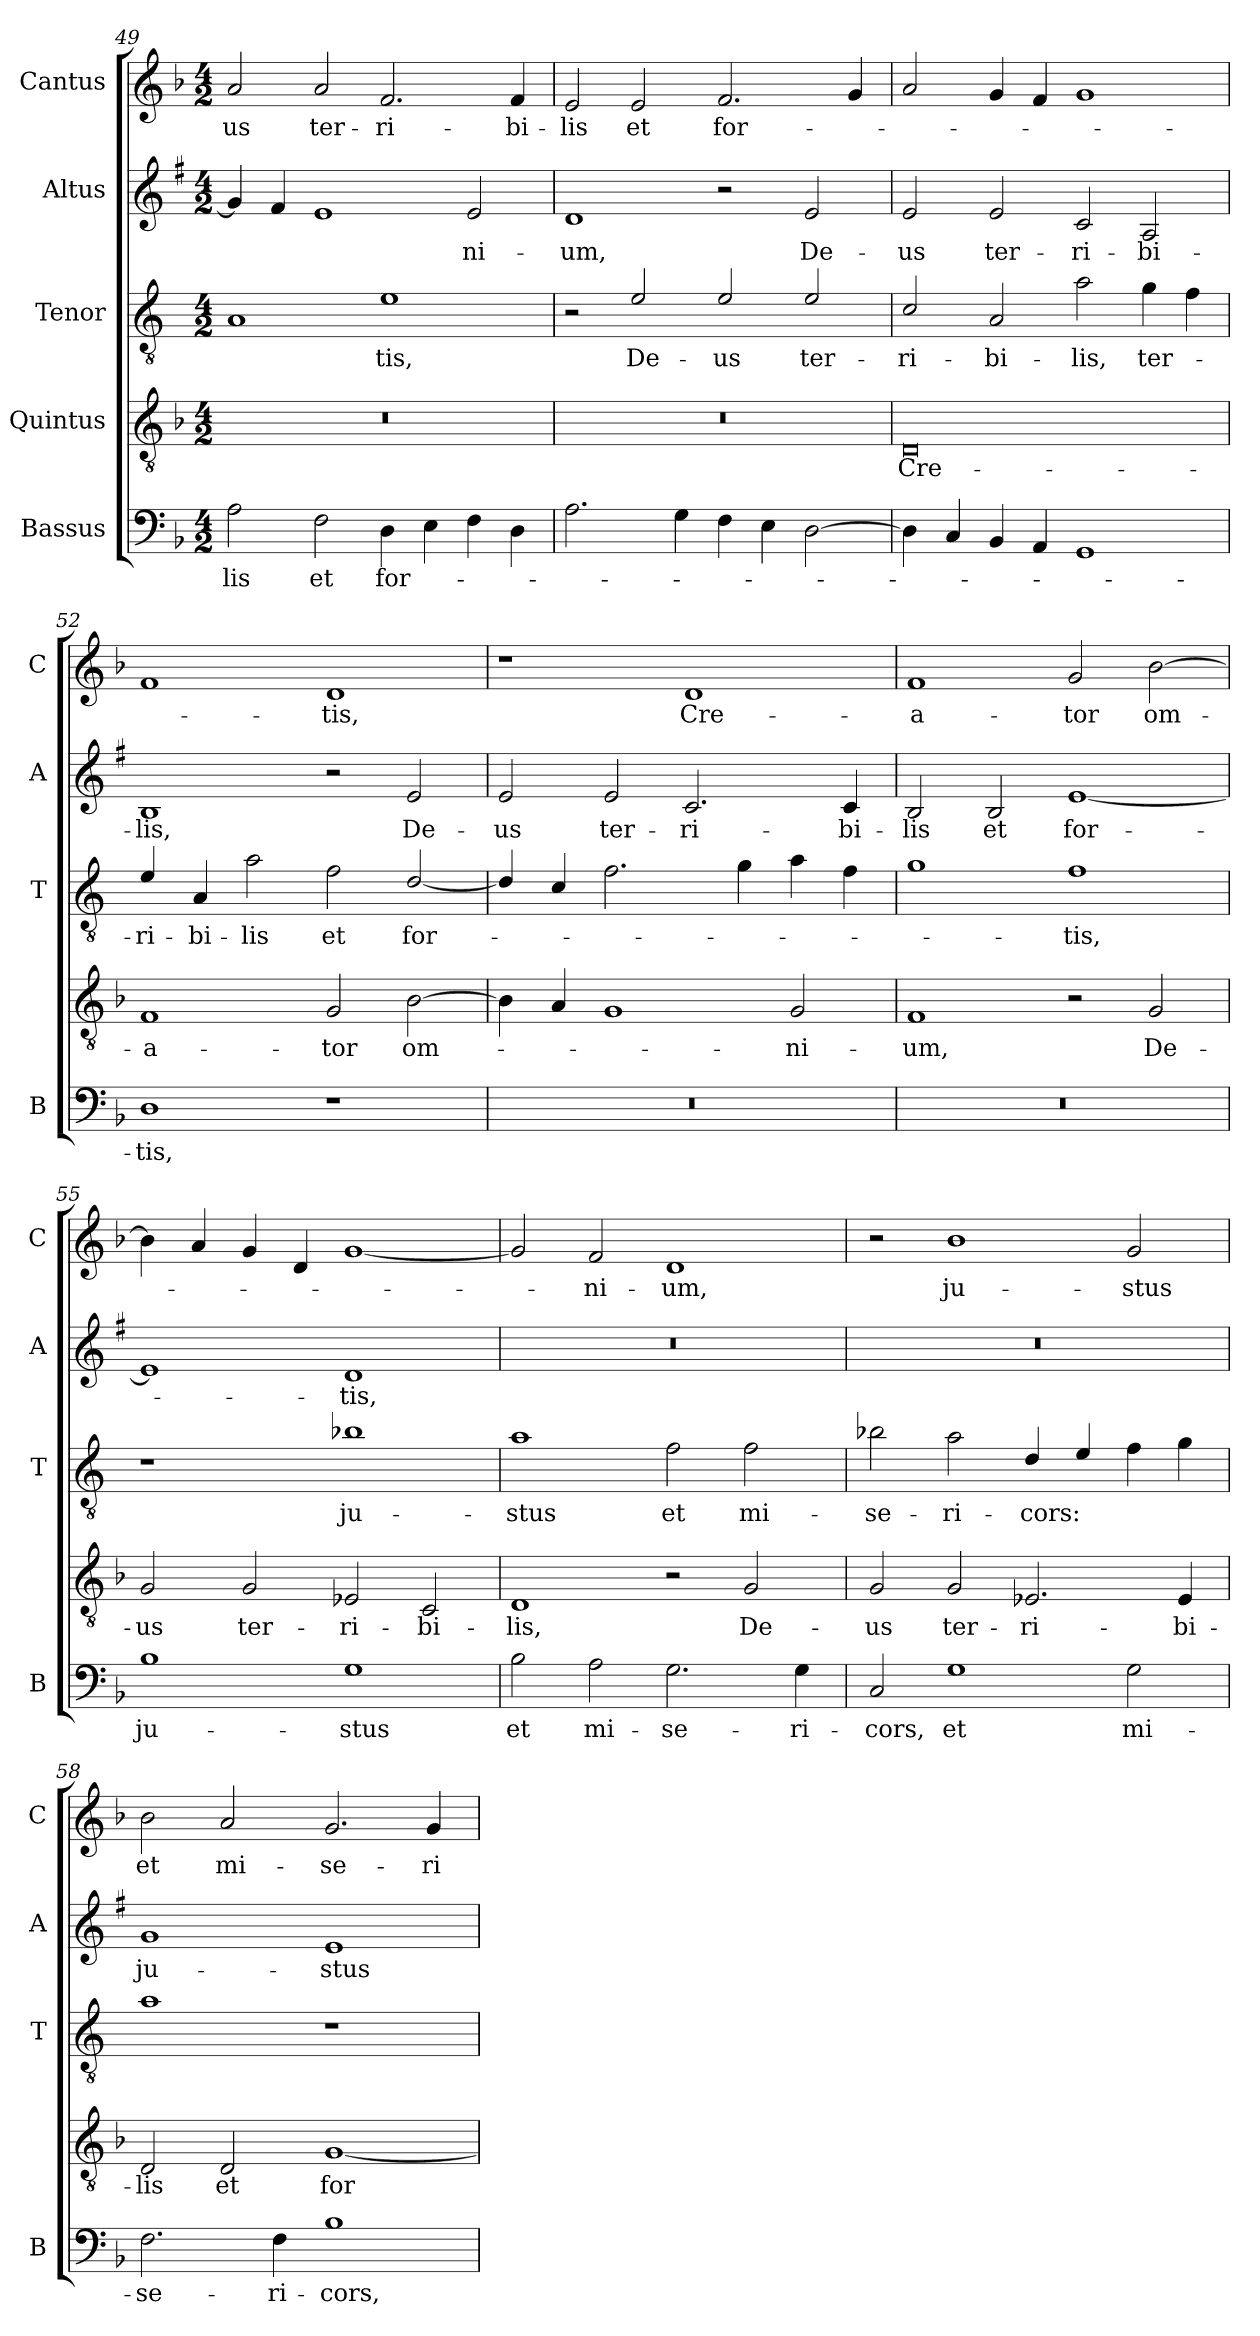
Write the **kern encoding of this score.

**kern	**text	**kern	**text	**kern	**text	**kern	**text	**kern	**text
*part5	*part5	*part4	*part4	*part3	*part3	*part2	*part2	*part1	*part1
*staff5	*staff5	*staff4	*staff4	*staff3	*staff3	*staff2	*staff2	*staff1	*staff1
*I"Bassus	*	*I"Quintus	*	*I"Tenor	*	*I"Altus	*	*I"Cantus	*
*I'B	*	*	*	*I'T	*	*I'A	*	*I'C	*
*clefF4	*	*clefGv2	*	*clefGv2	*	*clefG2	*	*clefG2	*
*	*	*	*	*ITrd4c7	*	*ITrd1c2	*	*	*
*k[b-]	*	*k[b-]	*	*k[b-]	*	*k[b-]	*	*k[b-]	*
*F:	*	*F:	*	*F:	*	*F:	*	*F:	*
*M4/2	*	*M4/2	*	*M4/2	*	*M4/2	*	*M4/2	*
=49	=49	=49	=49	=49	=49	=49	=49	=49	=49
!	!LO:LY:b	!	!	!	!	!	!	!	!LO:LY:b
2A\	-lis	0r	.	1D	.	4f/]	.	2a/	-us
.	.	.	.	.	.	4e/	.	.	.
!	!LO:LY:b	!	!	!	!	!	!	!	!LO:LY:b
2F\	et	.	.	.	.	1d	.	2a/	ter-
!	!LO:LY:b	!	!	!	!LO:LY:b	!	!	!	!LO:LY:b
4D\	for-	.	.	1A	-tis,	.	.	2.f/	-ri-
4E\	.	.	.	.	.	.	.	.	.
!	!	!	!	!	!	!	!LO:LY:b	!	!
4F\	.	.	.	.	.	2d/	-ni-	.	.
!	!	!	!	!	!	!	!	!	!LO:LY:b
4D\	.	.	.	.	.	.	.	4f/	-bi-
!!LO:LB:g=z
=50	=50	=50	=50	=50	=50	=50	=50	=50	=50
!	!	!	!	!	!	!	!LO:LY:b	!	!LO:LY:b
2.A\	.	0r	.	2r	.	1c	-um,	2e/	-lis
!	!	!	!	!	!LO:LY:b	!	!	!	!LO:LY:b
.	.	.	.	2A/	De-	.	.	2e/	et
4G\	.	.	.	.	.	.	.	.	.
!	!	!	!	!	!LO:LY:b	!	!	!	!LO:LY:b
4F\	.	.	.	2A/	-us	2r	.	2.f/	for-
4E\	.	.	.	.	.	.	.	.	.
!	!	!	!	!	!LO:LY:b	!	!LO:LY:b	!	!
[2D\	.	.	.	2A/	ter-	2d/	De-	.	.
.	.	.	.	.	.	.	.	4g/	.
=51	=51	=51	=51	=51	=51	=51	=51	=51	=51
!	!	!	!LO:LY:b	!	!LO:LY:b	!	!LO:LY:b	!	!
4D\]	.	0D	Cre-	2F/	-ri-	2d/	-us	2a/	.
4C/	.	.	.	.	.	.	.	.	.
!	!	!	!	!	!LO:LY:b	!	!LO:LY:b	!	!
4BB-/	.	.	.	2D/	-bi-	2d/	ter-	4g/	.
4AA/	.	.	.	.	.	.	.	4f/	.
!	!	!	!	!	!LO:LY:b	!	!LO:LY:b	!	!
1GG	.	.	.	2d\	-lis,	2B-/	-ri-	1g	.
!	!	!	!	!	!LO:LY:b	!	!LO:LY:b	!	!
.	.	.	.	4c\	ter-	2G/	-bi-	.	.
.	.	.	.	4B-\	.	.	.	.	.
=52	=52	=52	=52	=52	=52	=52	=52	=52	=52
!	!LO:LY:b	!	!LO:LY:b	!	!LO:LY:b	!	!LO:LY:b	!	!
1D	-tis,	1F	-a-	4A/	-ri-	1A	-lis,	1f	.
!	!	!	!	!	!LO:LY:b	!	!	!	!
.	.	.	.	4D/	-bi-	.	.	.	.
!	!	!	!	!	!LO:LY:b	!	!	!	!
.	.	.	.	2d\	-lis	.	.	.	.
!	!	!	!LO:LY:b	!	!LO:LY:b	!	!	!	!LO:LY:b
1r	.	2G/	-tor	2B-\	et	2r	.	1d	-tis,
!	!	!	!LO:LY:b	!	!LO:LY:b	!	!LO:LY:b	!	!
.	.	[2B-\	om-	[2G/	for-	2d/	De-	.	.
=53	=53	=53	=53	=53	=53	=53	=53	=53	=53
!	!	!	!	!	!	!	!LO:LY:b	!	!
0r	.	4B-\]	.	4G/]	.	2d/	-us	1r	.
.	.	4A/	.	4F/	.	.	.	.	.
!	!	!	!	!	!	!	!LO:LY:b	!	!
.	.	1G	.	2.B-\	.	2d/	ter-	.	.
!	!	!	!	!	!	!	!LO:LY:b	!	!LO:LY:b
.	.	.	.	.	.	2.B-/	-ri-	1d	Cre-
.	.	.	.	4c\	.	.	.	.	.
!	!	!	!LO:LY:b	!	!	!	!	!	!
.	.	2G/	-ni-	4d\	.	.	.	.	.
!	!	!	!	!	!	!	!LO:LY:b	!	!
.	.	.	.	4B-\	.	4B-/	-bi-	.	.
=54	=54	=54	=54	=54	=54	=54	=54	=54	=54
!	!	!	!LO:LY:b	!	!	!	!LO:LY:b	!	!LO:LY:b
0r	.	1F	-um,	1c	.	2A/	-lis	1f	-a-
!	!	!	!	!	!	!	!LO:LY:b	!	!
.	.	.	.	.	.	2A/	et	.	.
!	!	!	!	!	!LO:LY:b	!	!LO:LY:b	!	!LO:LY:b
.	.	2r	.	1B-	-tis,	[1d	for-	2g/	-tor
!	!	!	!LO:LY:b	!	!	!	!	!	!LO:LY:b
.	.	2G/	De-	.	.	.	.	[2b-\	om-
!!LO:LB:g=z
=55	=55	=55	=55	=55	=55	=55	=55	=55	=55
!	!LO:LY:b	!	!LO:LY:b	!	!	!	!	!	!
1B-	ju-	2G/	-us	1r	.	1d]	.	4b-\]	.
.	.	.	.	.	.	.	.	4a/	.
!	!	!	!LO:LY:b	!	!	!	!	!	!
.	.	2G/	ter-	.	.	.	.	4g/	.
.	.	.	.	.	.	.	.	4d/	.
!	!LO:LY:b	!	!LO:LY:b	!	!LO:LY:b	!	!LO:LY:b	!	!
1G	-stus	2E-X/	-ri-	1e-X	ju-	1c	-tis,	[1g	.
!	!	!	!LO:LY:b	!	!	!	!	!	!
.	.	2C/	-bi-	.	.	.	.	.	.
=56	=56	=56	=56	=56	=56	=56	=56	=56	=56
!	!LO:LY:b	!	!LO:LY:b	!	!LO:LY:b	!	!	!	!
2B-\	et	1D	-lis,	1d	-stus	0r	.	2g/]	.
!	!LO:LY:b	!	!	!	!	!	!	!	!LO:LY:b
2A\	mi-	.	.	.	.	.	.	2f/	-ni-
!	!LO:LY:b	!	!	!	!LO:LY:b	!	!	!	!LO:LY:b
2.G\	-se-	2r	.	2B-\	et	.	.	1d	-um,
!	!	!	!LO:LY:b	!	!LO:LY:b	!	!	!	!
.	.	2G/	De-	2B-\	mi-	.	.	.	.
!	!LO:LY:b	!	!	!	!	!	!	!	!
4G\	-ri-	.	.	.	.	.	.	.	.
=57	=57	=57	=57	=57	=57	=57	=57	=57	=57
!	!LO:LY:b	!	!LO:LY:b	!	!LO:LY:b	!	!	!	!
2C/	-cors,	2G/	-us	2e-X\	-se-	0r	.	2r	.
!	!LO:LY:b	!	!LO:LY:b	!	!LO:LY:b	!	!	!	!LO:LY:b
1G	et	2G/	ter-	2d\	-ri-	.	.	1b-	ju-
!	!	!	!LO:LY:b	!	!LO:LY:b	!	!	!	!
.	.	2.E-X/	-ri-	4G/	-cors:	.	.	.	.
.	.	.	.	4A/	.	.	.	.	.
!	!LO:LY:b	!	!	!	!	!	!	!	!LO:LY:b
2G\	mi-	.	.	4B-\	.	.	.	2g/	-stus
!	!	!	!LO:LY:b	!	!	!	!	!	!
.	.	4E-/	-bi-	4c\	.	.	.	.	.
=58	=58	=58	=58	=58	=58	=58	=58	=58	=58
!	!LO:LY:b	!	!LO:LY:b	!	!	!	!LO:LY:b	!	!LO:LY:b
2.F\	-se-	2D/	-lis	1d	.	1f	ju-	2b-\	et
!	!	!	!LO:LY:b	!	!	!	!	!	!LO:LY:b
.	.	2D/	et	.	.	.	.	2a/	mi-
!	!LO:LY:b	!	!	!	!	!	!	!	!
4F\	-ri-	.	.	.	.	.	.	.	.
!	!LO:LY:b	!	!LO:LY:b	!	!	!	!LO:LY:b	!	!LO:LY:b
1B-	-cors,	[1G	for-	1r	.	1d	-stus	2.g/	-se-
!	!	!	!	!	!	!	!	!	!LO:LY:b
.	.	.	.	.	.	.	.	4g/	-ri-
=	=	=	=	=	=	=	=	=	=
*-	*-	*-	*-	*-	*-	*-	*-	*-	*-
